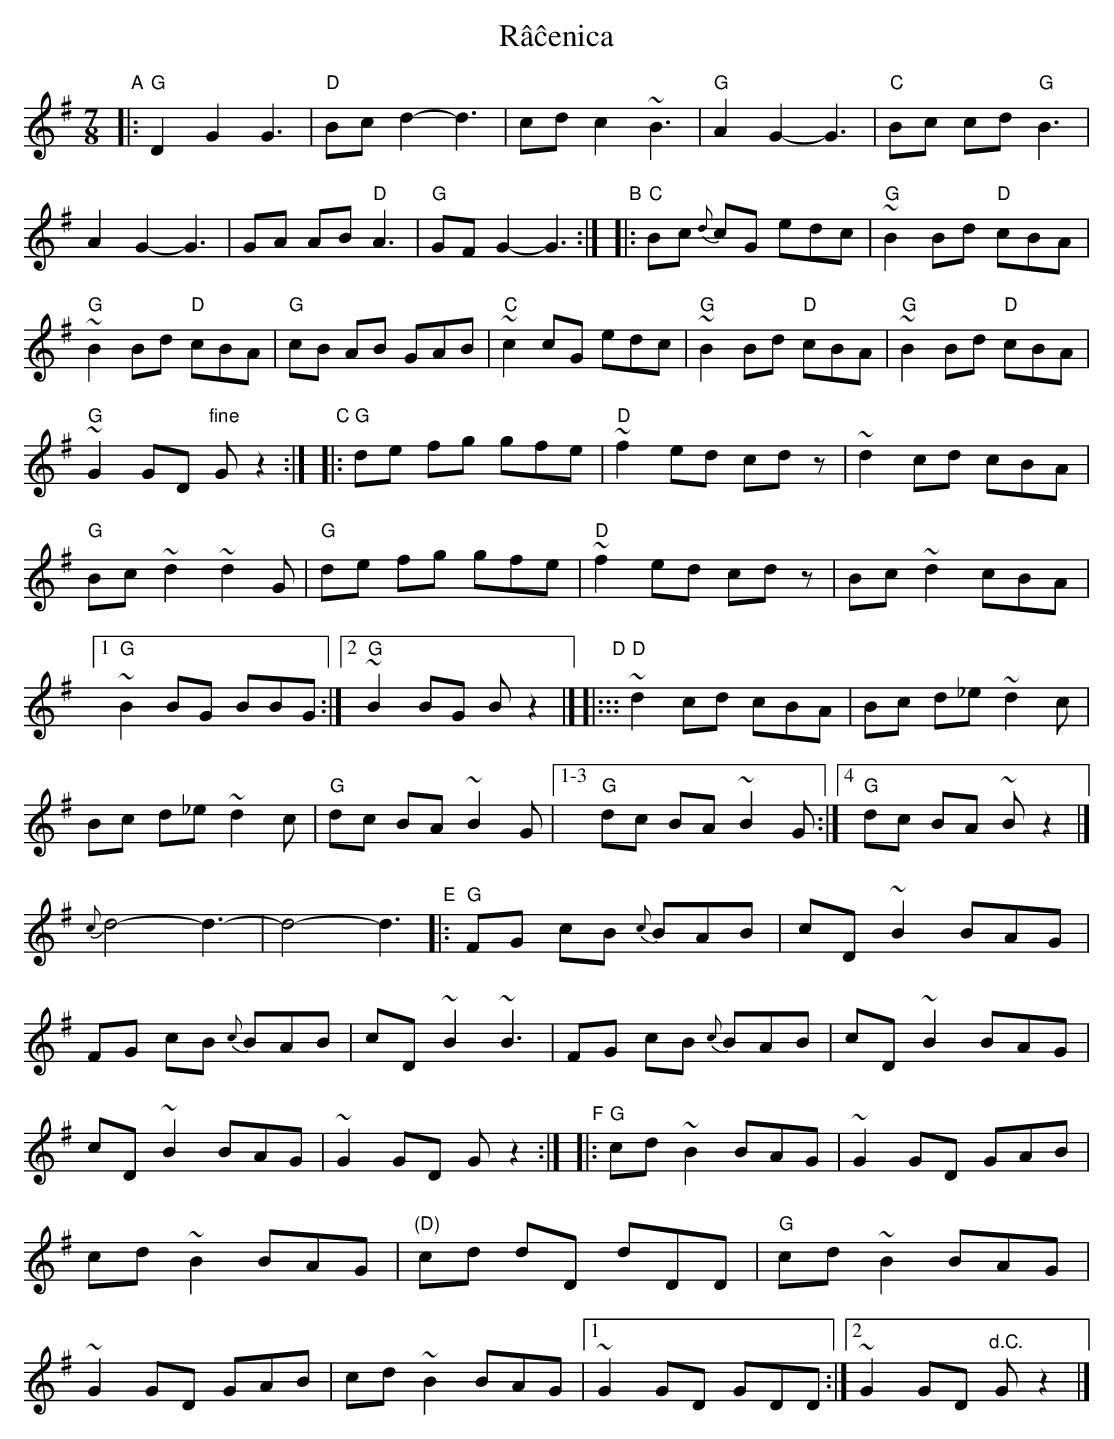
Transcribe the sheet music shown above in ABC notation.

X:1
T: R\^a\^cenica
L: 1/8
M: 7/8
K: G
"A"\
|: "G"D2 G2 G3 | "D"Bc d2- d3 | cd c2 ~B3 | "G"A2 G2- G3 \
| "C"Bc cd "G"B3 | A2 G2- G3 | GA AB "D"A3 | "G"GF G2- G3 :|
"B"\
|: "C"Bc {d}cG edc | "G"~B2 Bd "D"cBA | "G"~B2 Bd "D"cBA | "G"cB AB GAB \
| "C"~c2 cG edc | "G"~B2 Bd "D"cBA | "G"~B2 Bd "D"cBA | "G"~G2 GD "fine"Gz2 :|
"C"\
|: "G"de fg gfe | "D"~f2 ed cdz | ~d2 cd cBA | "G"Bc ~d2 ~d2G \
|  "G"de fg gfe | "D"~f2 ed cdz | Bc ~d2 cBA |1"G"~B2 BG BBG :|2"G"~B2 BG Bz2 |]
"D"\
|::: "D"~d2 cd cBA | Bc d_e ~d2c |  Bc d_e ~d2c | "G"dc BA ~B2G \
|1-3 "G"dc BA ~B2G :|4"G"dc BA ~Bz2 |]
   {c}d4- d3- | d4- d3 \
"E"\
|: "G"FG cB {c}BAB | cD ~B2 BAG | FG cB {c}BAB | cD ~B2 ~B3 \
|     FG cB {c}BAB | cD ~B2 BAG | cD ~B2 BAG | ~G2 GD Gz2 :|
"F"\
|: "G"cd ~B2 BAG | ~G2 GD GAB | cd ~B2 BAG | "(D)"cd dD dDD \
|  "G"cd ~B2 BAG | ~G2 GD GAB | cd ~B2 BAG |1 ~G2 GD GDD :|2 ~G2 GD "d.C."Gz2 |]
